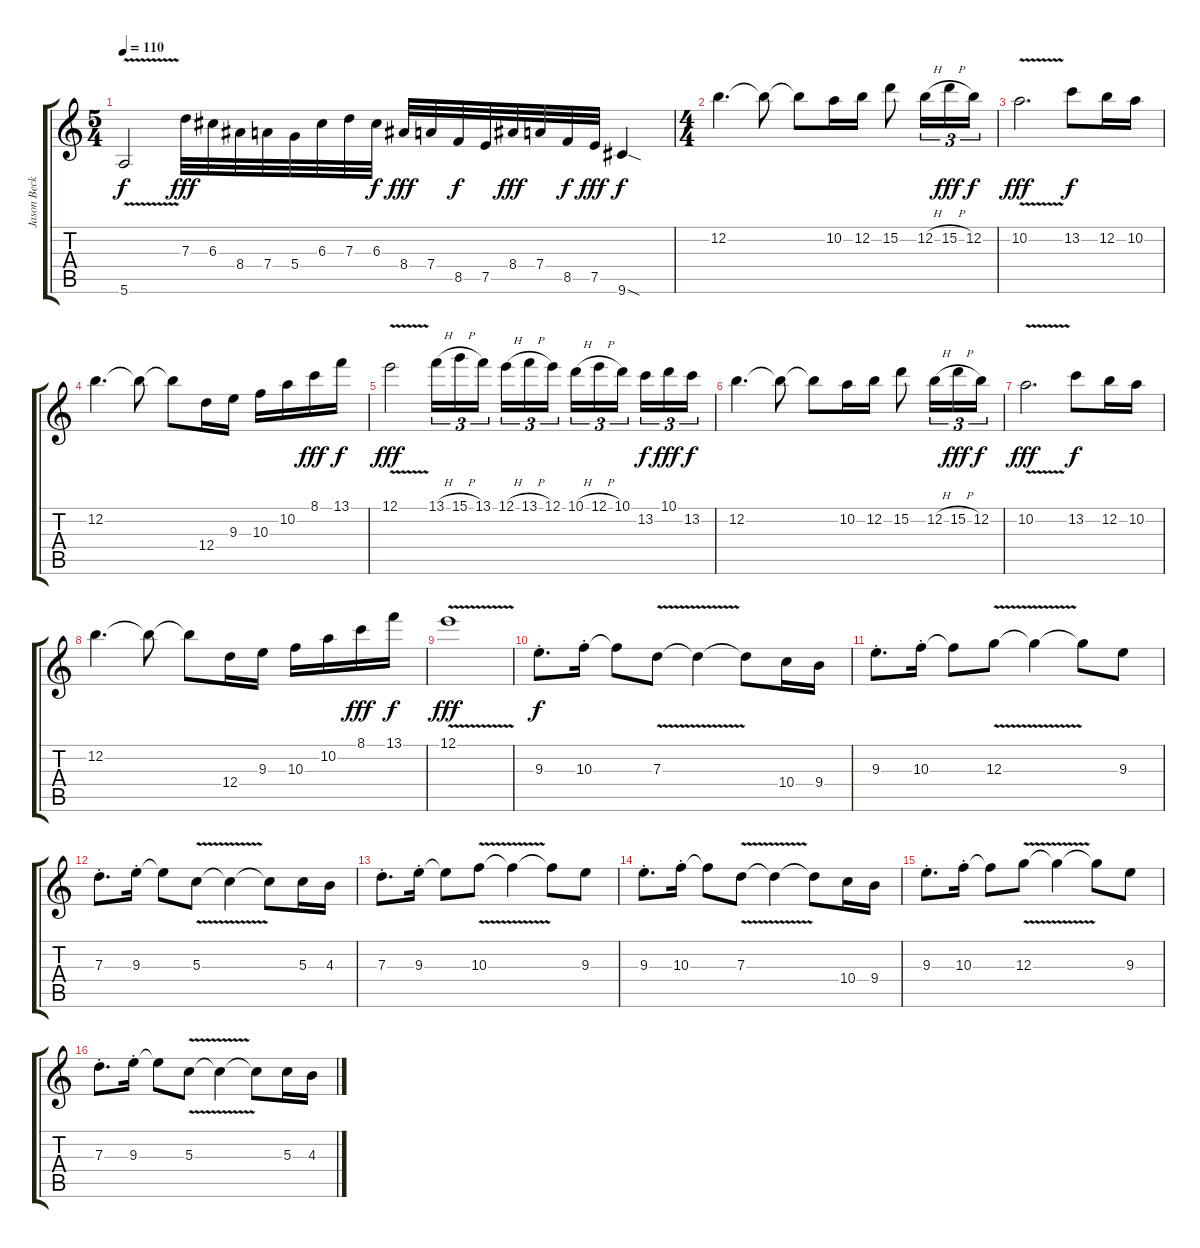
\track ("Jason Becker" "Jason Beck") {instrument overdrivenguitar}
\staff {score tabs}
\tuning (E4 B3 G3 D3 A2 E2) {hide}
\ts (5 4)
\tempo 110
\clef g2
\ks c
5.6{v t}.2{dy f} 7.3.32{dy fff} 6.3.32 8.4.32 7.4.32 5.4.32 6.3.32 7.3.32 6.3.32{dy f} 8.4.32{dy fff} 7.4.32 8.5.32{dy f} 7.5.32 8.4.32{dy fff} 7.4.32 8.5.32{dy f} 7.5.32{dy fff} 9.6{sod}.4{dy f} |
\ts (4 4)
12.2.4{d} 12.2{t}.8 12.2{t}.8 10.2.16 12.2.16 15.2.8 12.2{h}.16{tu (3 2)} 15.2{h}.16{tu (3 2) dy fff} 12.2.16{tu (3 2) dy f} |
10.2{v}.2{d dy fff} 13.2.8{dy f} 12.2.16 10.2.16 |
12.2.4{d} 12.2{t}.8 12.2{t}.8 12.4.16 9.3.16 10.3.16 10.2.16 8.1.16{dy fff} 13.1.16{dy f} |
12.1{v}.2{dy fff} 13.1{h}.16{tu (3 2)} 15.1{h}.16{tu (3 2)} 13.1.16{tu (3 2) beam splitsecondary} 12.1{h}.16{tu (3 2)} 13.1{h}.16{tu (3 2)} 12.1.16{tu (3 2)} 10.1{h}.16{tu (3 2)} 12.1{h}.16{tu (3 2)} 10.1.16{tu (3 2) beam splitsecondary} 13.2.16{tu (3 2) dy f} 10.1.16{tu (3 2) dy fff} 13.2.16{tu (3 2) dy f} |
12.2.4{d} 12.2{t}.8 12.2{t}.8 10.2.16 12.2.16 15.2.8 12.2{h}.16{tu (3 2)} 15.2{h}.16{tu (3 2) dy fff} 12.2.16{tu (3 2) dy f} |
10.2{v}.2{d dy fff} 13.2.8{dy f} 12.2.16 10.2.16 |
12.2.4{d} 12.2{t}.8 12.2{t}.8 12.4.16 9.3.16 10.3.16 10.2.16 8.1.16{dy fff} 13.1.16{dy f} |
12.1{v}.1{dy fff} |
9.3{st}.8{d dy f} 10.3{st}.16 10.3{t}.8 7.3{v}.8 7.3{t}.4 7.3{t}.8 10.4.16 9.4.16 |
9.3{st}.8{d} 10.3{st}.16 10.3{t}.8 12.3{v}.8 12.3{t}.4 12.3{t}.8 9.3.8 |
7.3{st}.8{d} 9.3{st}.16 9.3{t}.8 5.3{v}.8 5.3{t}.4 5.3{t}.8 5.3.16 4.3.16 |
7.3{st}.8{d} 9.3{st}.16 9.3{t}.8 10.3{v}.8 10.3{t}.4 10.3{t}.8 9.3.8 |
9.3{st}.8{d} 10.3{st}.16 10.3{t}.8 7.3{v}.8 7.3{t}.4 7.3{t}.8 10.4.16 9.4.16 |
9.3{st}.8{d} 10.3{st}.16 10.3{t}.8 12.3{v}.8 12.3{t}.4 12.3{t}.8 9.3.8 |
7.3{st}.8{d} 9.3{st}.16 9.3{t}.8 5.3{v}.8 5.3{t}.4 5.3{t}.8 5.3.16 4.3.16
